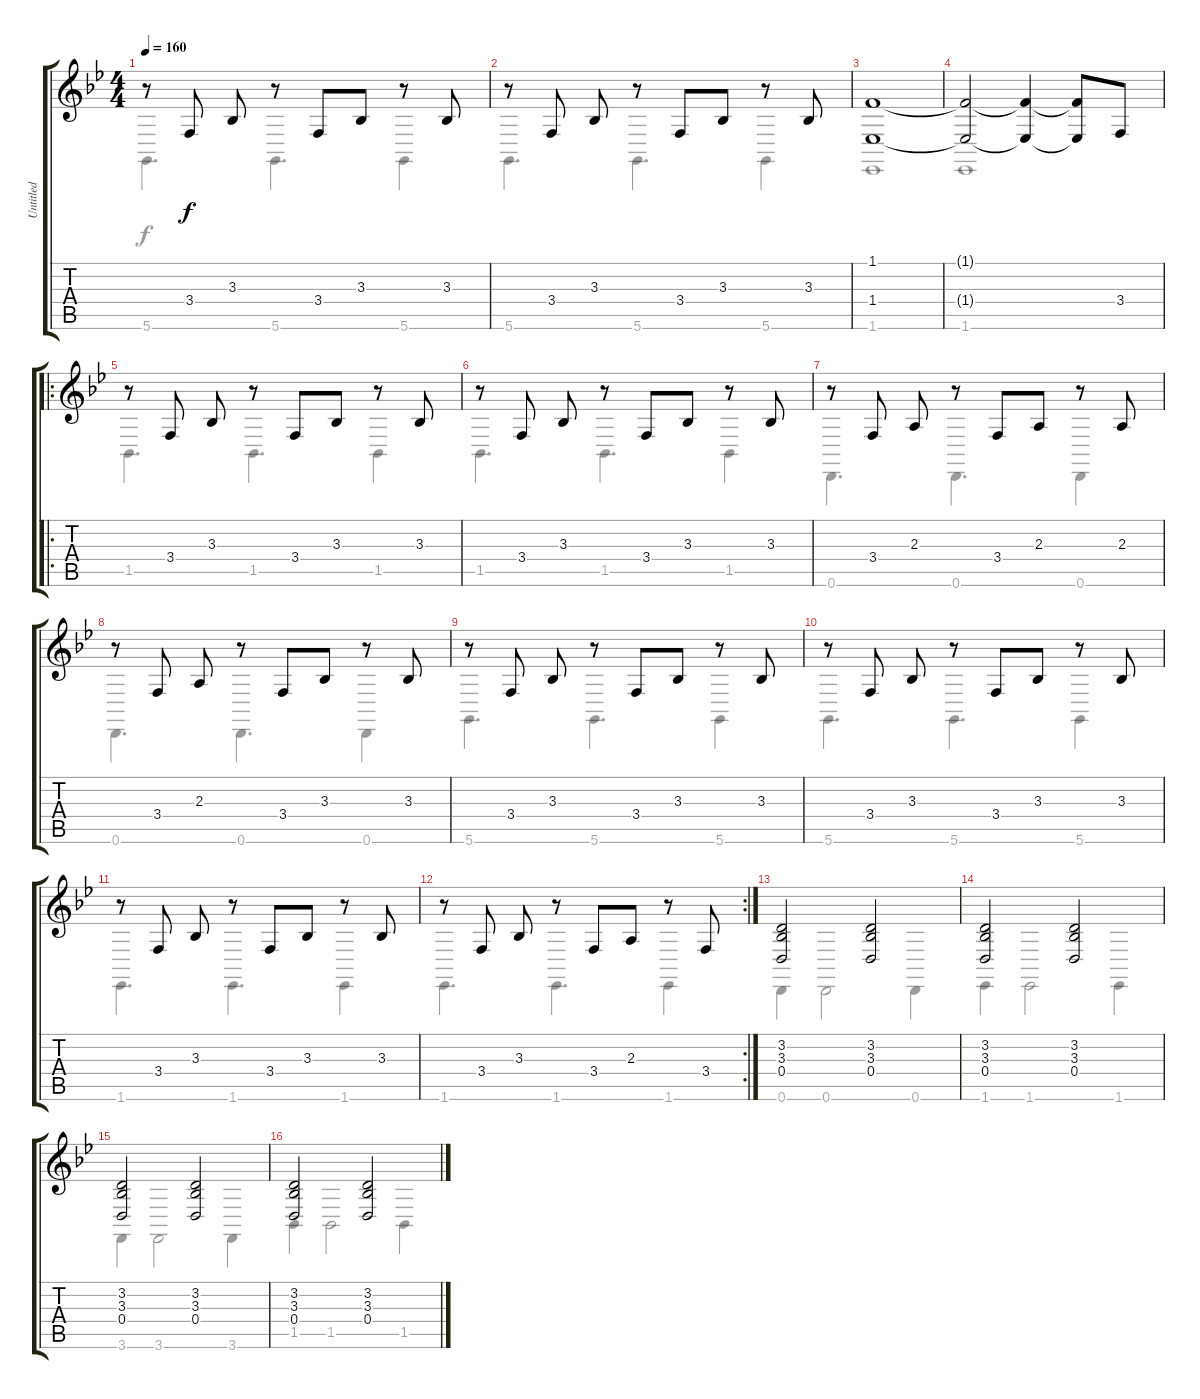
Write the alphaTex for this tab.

\track ("Untitled" "Untitled") {instrument acousticgrandpiano}
\staff {score tabs}
\tuning (E4 B3 G3 D3 A2 D2) {hide}
\voice
\ts (4 4)
\tempo 160
\clef g2
\ks bb
r.8{dy f} 3.4.8 3.3.8 r.8 3.4.8 3.3.8 r.8 3.3.8 |
r.8 3.4.8 3.3.8 r.8 3.4.8 3.3.8 r.8 3.3.8 |
(1.1 1.4).1 |
(1.1{t} 1.4{t}).2 (1.1{t} 1.4{t}).4 (1.1{t} 1.4{t}).8 3.4.8 |
\ro
r.8 3.4.8 3.3.8 r.8 3.4.8 3.3.8 r.8 3.3.8 |
r.8 3.4.8 3.3.8 r.8 3.4.8 3.3.8 r.8 3.3.8 |
r.8 3.4.8 2.3.8 r.8 3.4.8 2.3.8 r.8 2.3.8 |
r.8 3.4.8 2.3.8 r.8 3.4.8 3.3.8 r.8 3.3.8 |
r.8 3.4.8 3.3.8 r.8 3.4.8 3.3.8 r.8 3.3.8 |
r.8 3.4.8 3.3.8 r.8 3.4.8 3.3.8 r.8 3.3.8 |
r.8 3.4.8 3.3.8 r.8 3.4.8 3.3.8 r.8 3.3.8 |
\rc 2
r.8 3.4.8 3.3.8 r.8 3.4.8 2.3.8 r.8 3.4.8 |
(3.2 3.3 0.4).2 (3.2 3.3 0.4).2 |
(3.2 3.3 0.4).2 (3.2 3.3 0.4).2 |
(3.2 3.3 0.4).2 (3.2 3.3 0.4).2 |
(3.2 3.3 0.4).2 (3.2 3.3 0.4).2
\voice
\clef g2
\ottava regular
\simile none
\ks bb
5.6.4{d dy f} 5.6.4{d} 5.6.4 |
5.6.4{d} 5.6.4{d} 5.6.4 |
1.6.1 |
1.6.1 |
1.5.4{d} 1.5.4{d} 1.5.4 |
1.5.4{d} 1.5.4{d} 1.5.4 |
0.6.4{d} 0.6.4{d} 0.6.4 |
0.6.4{d} 0.6.4{d} 0.6.4 |
5.6.4{d} 5.6.4{d} 5.6.4 |
5.6.4{d} 5.6.4{d} 5.6.4 |
1.6.4{d} 1.6.4{d} 1.6.4 |
1.6.4{d} 1.6.4{d} 1.6.4 |
0.6.4 0.6.2 0.6.4 |
1.6.4 1.6.2 1.6.4 |
3.6.4 3.6.2 3.6.4 |
1.5.4 1.5.2 1.5.4
